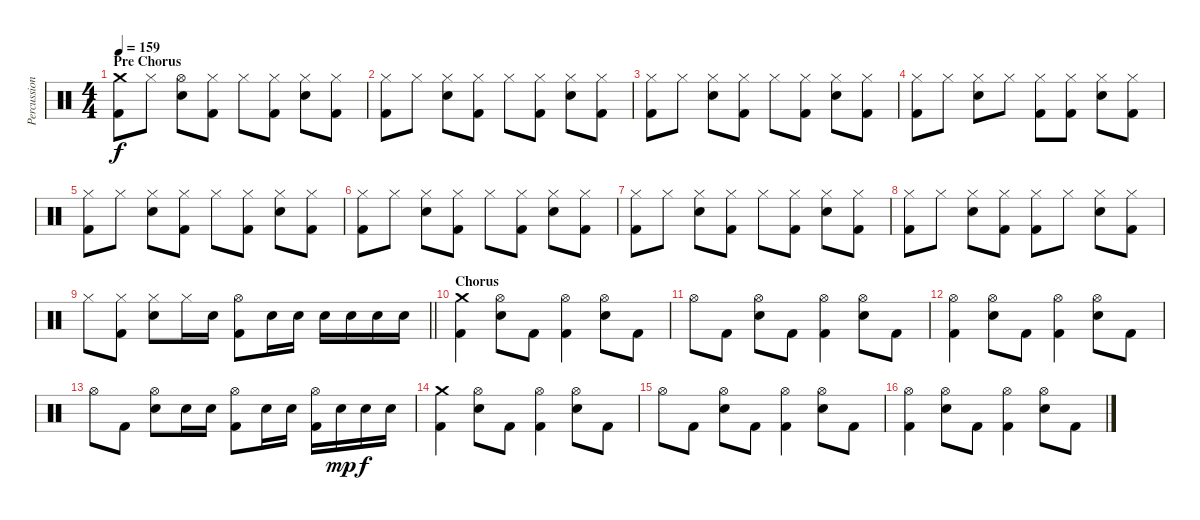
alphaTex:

\track ("Percussion" "Percussion") {instrument percussion}
\staff {score}
\articulation defaults
\ts (4 4)
\section ("" "Pre Chorus")
\tempo 159
\clef neutral
\ks c
("Crash medium (hit)" "Kick (hit) 2").8{dy f} "Hi-Hat (closed)".8 ("Hi-Hat (open)" "Electric Snare (hit)").8 ("Hi-Hat (closed)" "Kick (hit) 2").8 "Hi-Hat (closed)".8 ("Hi-Hat (closed)" "Kick (hit) 2").8 ("Hi-Hat (closed)" "Electric Snare (hit)").8 ("Hi-Hat (closed)" "Kick (hit) 2").8 |
("Hi-Hat (closed)" "Kick (hit) 2").8 "Hi-Hat (closed)".8 ("Hi-Hat (closed)" "Electric Snare (hit)").8 ("Hi-Hat (closed)" "Kick (hit) 2").8 "Hi-Hat (closed)".8 ("Hi-Hat (closed)" "Kick (hit) 2").8 ("Hi-Hat (closed)" "Electric Snare (hit)").8 ("Hi-Hat (closed)" "Kick (hit) 2").8 |
("Hi-Hat (closed)" "Kick (hit) 2").8 "Hi-Hat (closed)".8 ("Hi-Hat (closed)" "Electric Snare (hit)").8 ("Hi-Hat (closed)" "Kick (hit) 2").8 "Hi-Hat (closed)".8 ("Hi-Hat (closed)" "Kick (hit) 2").8 ("Hi-Hat (closed)" "Electric Snare (hit)").8 ("Hi-Hat (closed)" "Kick (hit) 2").8 |
("Hi-Hat (closed)" "Kick (hit) 2").8 "Hi-Hat (closed)".8 ("Hi-Hat (closed)" "Electric Snare (hit)").8 "Hi-Hat (closed)".8 ("Hi-Hat (closed)" "Kick (hit) 2").8 ("Hi-Hat (closed)" "Kick (hit) 2").8 ("Hi-Hat (closed)" "Electric Snare (hit)").8 ("Hi-Hat (closed)" "Kick (hit) 2").8 |
("Hi-Hat (closed)" "Kick (hit) 2").8 "Hi-Hat (closed)".8 ("Hi-Hat (closed)" "Electric Snare (hit)").8 ("Hi-Hat (closed)" "Kick (hit) 2").8 "Hi-Hat (closed)".8 ("Hi-Hat (closed)" "Kick (hit) 2").8 ("Hi-Hat (closed)" "Electric Snare (hit)").8 ("Hi-Hat (closed)" "Kick (hit) 2").8 |
("Hi-Hat (closed)" "Kick (hit) 2").8 "Hi-Hat (closed)".8 ("Hi-Hat (closed)" "Electric Snare (hit)").8 ("Hi-Hat (closed)" "Kick (hit) 2").8 "Hi-Hat (closed)".8 ("Hi-Hat (closed)" "Kick (hit) 2").8 ("Hi-Hat (closed)" "Electric Snare (hit)").8 ("Hi-Hat (closed)" "Kick (hit) 2").8 |
("Hi-Hat (closed)" "Kick (hit) 2").8 "Hi-Hat (closed)".8 ("Hi-Hat (closed)" "Electric Snare (hit)").8 ("Hi-Hat (closed)" "Kick (hit) 2").8 "Hi-Hat (closed)".8 ("Hi-Hat (closed)" "Kick (hit) 2").8 ("Hi-Hat (closed)" "Electric Snare (hit)").8 ("Hi-Hat (closed)" "Kick (hit) 2").8 |
("Hi-Hat (closed)" "Kick (hit) 2").8 "Hi-Hat (closed)".8 ("Hi-Hat (closed)" "Electric Snare (hit)").8 ("Hi-Hat (closed)" "Kick (hit) 2").8 ("Hi-Hat (closed)" "Kick (hit) 2").8 "Hi-Hat (closed)".8 ("Hi-Hat (closed)" "Electric Snare (hit)").8 ("Hi-Hat (closed)" "Kick (hit) 2").8 |
\barLineRight lightlight "Hi-Hat (closed)".8
("Hi-Hat (closed)" "Kick (hit) 2").8 ("Hi-Hat (closed)" "Electric Snare (hit)").8 "Hi-Hat (closed)".16 "Electric Snare (hit)".16 ("Hi-Hat (open)" "Kick (hit) 2").8 "Electric Snare (hit)".16 "Electric Snare (hit)".16 "Electric Snare (hit)".16 "Electric Snare (hit)".16 "Electric Snare (hit)".16 "Electric Snare (hit)".16 |
\section ("" "Chorus")
("Crash medium (hit)" "Kick (hit) 2").4 ("Hi-Hat (open)" "Electric Snare (hit)").8 "Kick (hit) 2".8 ("Hi-Hat (open)" "Kick (hit) 2").4 ("Hi-Hat (open)" "Electric Snare (hit)").8 "Kick (hit) 2".8 |
"Hi-Hat (open)".8 "Kick (hit) 2".8 ("Hi-Hat (open)" "Electric Snare (hit)").8 "Kick (hit) 2".8 ("Hi-Hat (open)" "Kick (hit) 2").4 ("Hi-Hat (open)" "Electric Snare (hit)").8 "Kick (hit) 2".8 |
("Hi-Hat (open)" "Kick (hit) 2").4 ("Hi-Hat (open)" "Electric Snare (hit)").8 "Kick (hit) 2".8 ("Hi-Hat (open)" "Kick (hit) 2").4 ("Hi-Hat (open)" "Electric Snare (hit)").8 "Kick (hit) 2".8 |
"Hi-Hat (open)".8 "Kick (hit) 2".8 ("Hi-Hat (open)" "Electric Snare (hit)").8 "Electric Snare (hit)".16 "Electric Snare (hit)".16 ("Hi-Hat (open)" "Kick (hit) 2").8 "Electric Snare (hit)".16 "Electric Snare (hit)".16 ("Hi-Hat (open)" "Kick (hit) 2").16 "Electric Snare (hit)".16{dy mp} "Electric Snare (hit)".16{dy f} "Electric Snare (hit)".16 |
("Crash medium (hit)" "Kick (hit) 2").4 ("Hi-Hat (open)" "Electric Snare (hit)").8 "Kick (hit) 2".8 ("Hi-Hat (open)" "Kick (hit) 2").4 ("Hi-Hat (open)" "Electric Snare (hit)").8 "Kick (hit) 2".8 |
"Hi-Hat (open)".8 "Kick (hit) 2".8 ("Hi-Hat (open)" "Electric Snare (hit)").8 "Kick (hit) 2".8 ("Hi-Hat (open)" "Kick (hit) 2").4 ("Hi-Hat (open)" "Electric Snare (hit)").8 "Kick (hit) 2".8 |
("Hi-Hat (open)" "Kick (hit) 2").4 ("Hi-Hat (open)" "Electric Snare (hit)").8 "Kick (hit) 2".8 ("Hi-Hat (open)" "Kick (hit) 2").4 ("Hi-Hat (open)" "Electric Snare (hit)").8 "Kick (hit) 2".8
